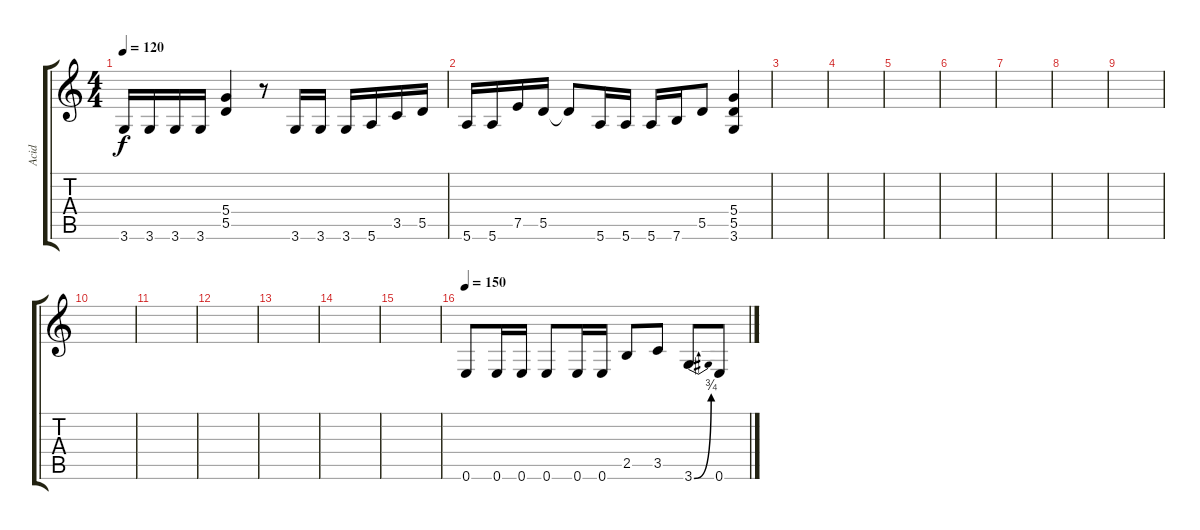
\track ("Acid" "Acid") {instrument distortionguitar}
\staff {score tabs}
\tuning (E4 B3 G3 D3 A2 E2) {hide}
\ts (4 4)
\tempo 120
\clef g2
\ks c
3.6.16{dy f} 3.6.16 3.6.16 3.6.16 (5.4 5.5).4 r.8 3.6.16 3.6.16 3.6.16 5.6.16 3.5.16 5.5.16 |
5.6.16 5.6.16 7.5.16 5.5.16 5.5{t}.8 5.6.16 5.6.16 5.6.16 7.6.16 5.5.8 (5.4 5.5 3.6).4 |
|
|
|
|
|
|
|
|
|
|
|
|
|
\tempo 150
0.6.8{balance 0} 0.6.16 0.6.16 0.6.8 0.6.16 0.6.16 2.5.8 3.5.8 3.6{be (bend 0 0 60 3)}.8 0.6.8
